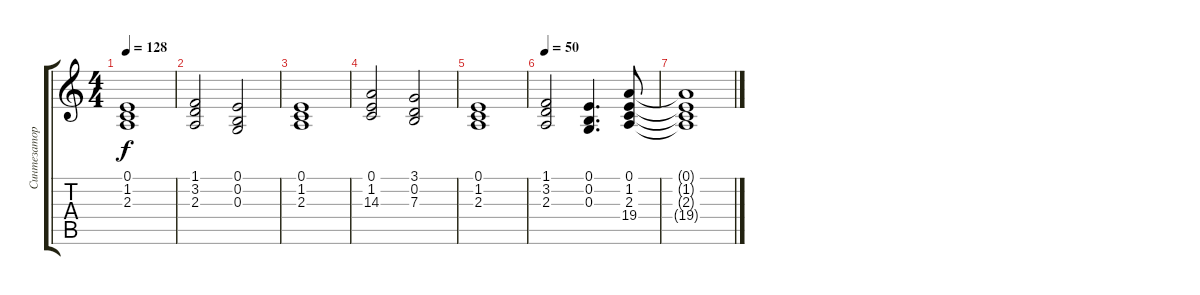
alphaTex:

\track ("Синтезатор 2" "Синтезатор") {instrument stringensemble1}
\staff {score tabs}
\tuning (E4 B3 G3 D3 A2 E2) {hide}
\ts (4 4)
\tempo 128
\clef g2
\ks c
(0.1 1.2 2.3).1{dy f} |
(1.1 3.2 2.3).2 (0.1 0.2 0.3).2 |
(0.1 1.2 2.3).1 |
(0.1 1.2 14.3).2 (3.1 0.2 7.3).2 |
(0.1 1.2 2.3).1 |
\tempo 50
(1.1 3.2 2.3).2 (0.1 0.2 0.3).4{d} (0.1 1.2 2.3 19.4).8 |
(0.1{t} 1.2{t} 2.3{t} 19.4{t}).1
